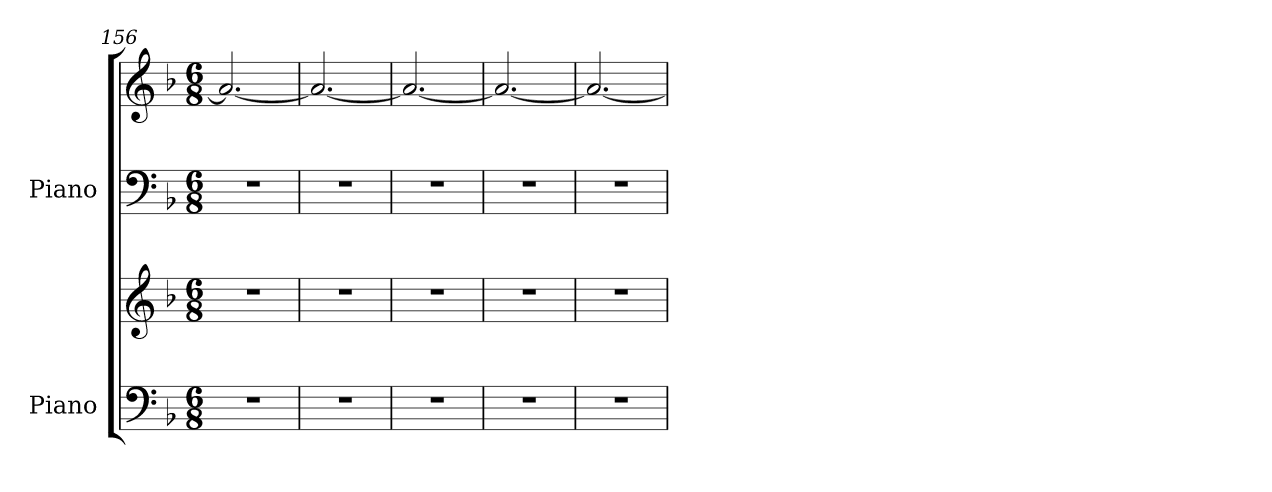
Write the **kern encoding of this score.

**kern	**kern	**kern	**kern
*part2	*part2	*part1	*part1
*staff4	*staff3	*staff2	*staff1
*I"Piano	*	*I"Piano	*
*I'Pno.	*	*I'Pno.	*
*clefF4	*clefG2	*clefF4	*clefG2
*k[b-]	*k[b-]	*k[b-]	*k[b-]
*M6/8	*M6/8	*M6/8	*M6/8
=156	=156	=156	=156
2.r	2.r	2.r	2.a/_
=157	=157	=157	=157
2.r	2.r	2.r	2.a/_
=158	=158	=158	=158
2.r	2.r	2.r	2.a/_
=159	=159	=159	=159
2.r	2.r	2.r	2.a/_
=160	=160	=160	=160
2.r	2.r	2.r	2.a/_
=	=	=	=
*-	*-	*-	*-
